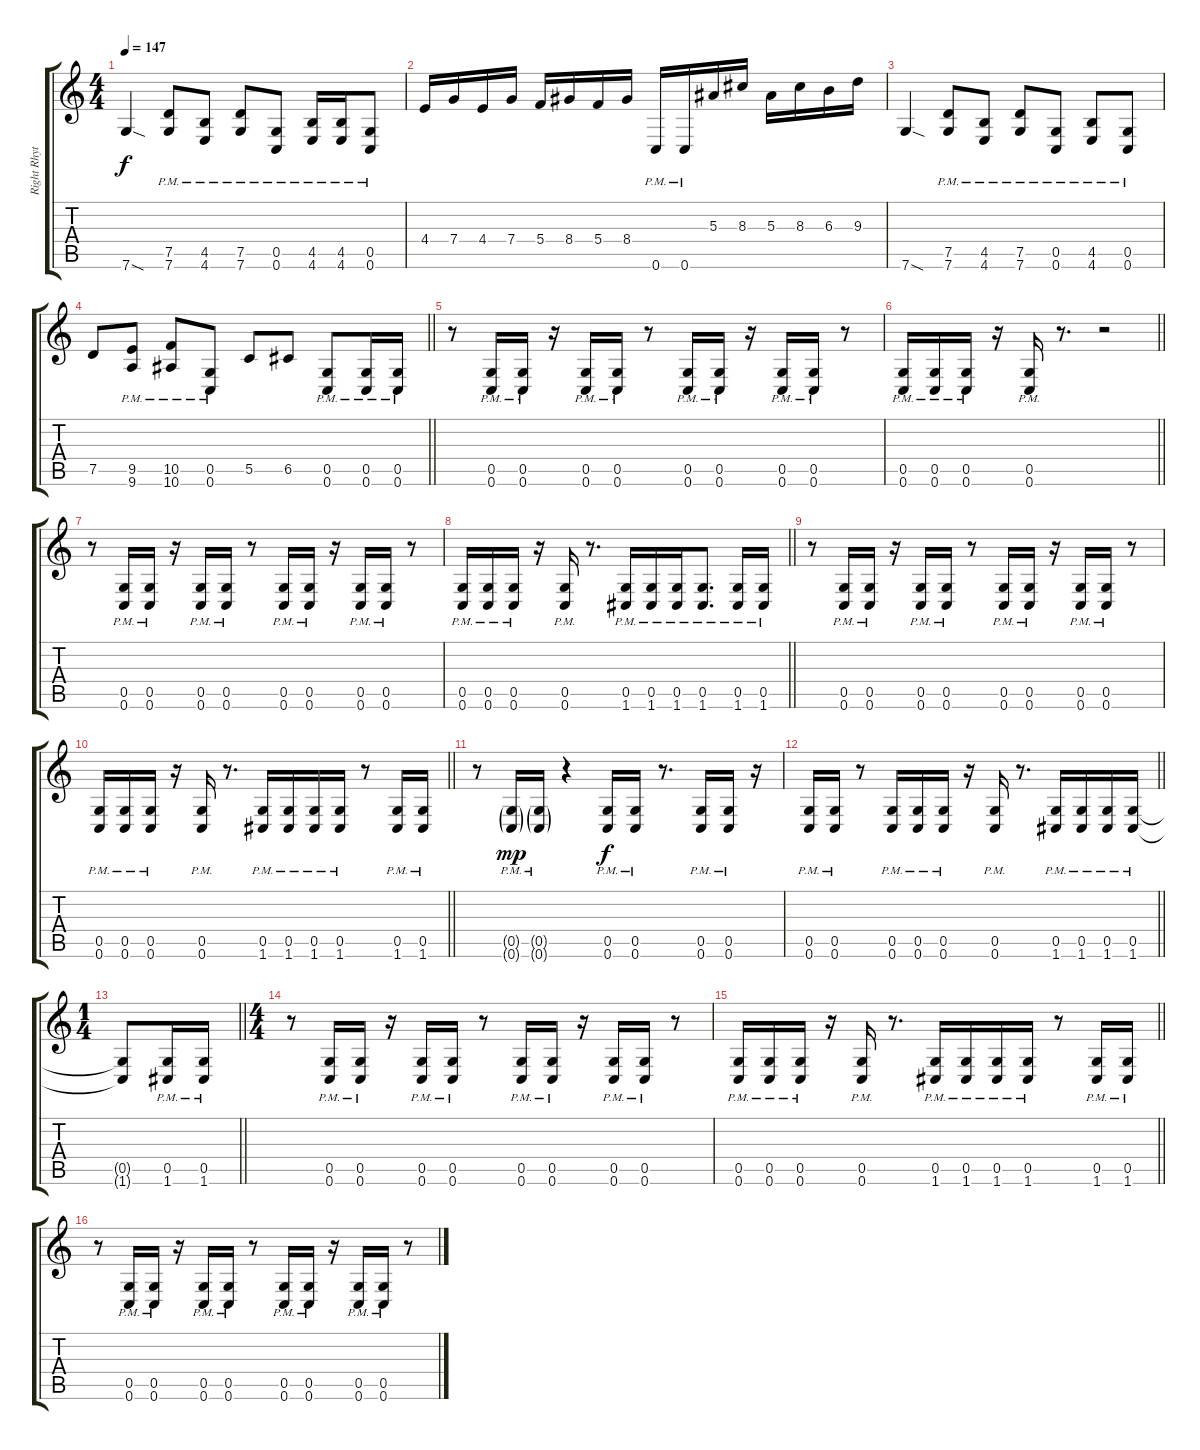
\track ("Right Rhythm" "Right Rhyt") {instrument distortionguitar}
\staff {score tabs}
\tuning (D4 A3 F3 C3 G2 C2) {hide}
\ts (4 4)
\tempo 147
\clef g2
\ks c
7.6{sod}.4{dy f} (7.5{pm} 7.6{pm}).8 (4.5{pm} 4.6{pm}).8 (7.5{pm} 7.6{pm}).8 (0.5{pm} 0.6{pm}).8 (4.5{pm} 4.6{pm}).16 (4.5{pm} 4.6{pm}).16 (0.5{pm} 0.6{pm}).8 |
4.4.16 7.4.16 4.4.16 7.4.16 5.4.16 8.4.16 5.4.16 8.4.16 0.6{pm}.16 0.6{pm}.16 5.3.16 8.3.16 5.3.16 8.3.16 6.3.16 9.3.16 |
7.6{sod}.4 (7.5{pm} 7.6{pm}).8 (4.5{pm} 4.6{pm}).8 (7.5{pm} 7.6{pm}).8 (0.5{pm} 0.6{pm}).8 (4.5{pm} 4.6{pm}).8 (0.5{pm} 0.6{pm}).8 |
\barLineRight lightlight
7.5.8 (9.5{pm} 9.6{pm}).8 (10.5{pm} 10.6{pm}).8 (0.5{pm} 0.6{pm}).8 5.5.8 6.5.8 (0.5{pm} 0.6{pm}).8 (0.5{pm} 0.6{pm}).16 (0.5{pm} 0.6{pm}).16 |
\section ("" "")
r.8 (0.5{pm} 0.6{pm}).16 (0.5{pm} 0.6{pm}).16 r.16 (0.5{pm} 0.6{pm}).16 (0.5{pm} 0.6{pm}).16 r.8 (0.5{pm} 0.6{pm}).16 (0.5{pm} 0.6{pm}).16 r.16 (0.5{pm} 0.6{pm}).16 (0.5{pm} 0.6{pm}).16 r.8 |
\barLineRight lightlight
(0.5{pm} 0.6{pm}).16 (0.5{pm} 0.6{pm}).16 (0.5{pm} 0.6{pm}).16 r.16 (0.5{pm} 0.6{pm}).16 r.8{d} r.2 |
r.8 (0.5{pm} 0.6{pm}).16 (0.5{pm} 0.6{pm}).16 r.16 (0.5{pm} 0.6{pm}).16 (0.5{pm} 0.6{pm}).16 r.8 (0.5{pm} 0.6{pm}).16 (0.5{pm} 0.6{pm}).16 r.16 (0.5{pm} 0.6{pm}).16 (0.5{pm} 0.6{pm}).16 r.8 |
\barLineRight lightlight
(0.5{pm} 0.6{pm}).16 (0.5{pm} 0.6{pm}).16 (0.5{pm} 0.6{pm}).16 r.16 (0.5{pm} 0.6{pm}).16 r.8{d} (0.5{pm} 1.6{pm}).16 (0.5{pm} 1.6{pm}).16 (0.5{pm} 1.6{pm}).16 (0.5{pm} 1.6{pm}).8{d} (0.5{pm} 1.6{pm}).16 (0.5{pm} 1.6{pm}).16 |
r.8 (0.5{pm} 0.6{pm}).16 (0.5{pm} 0.6{pm}).16 r.16 (0.5{pm} 0.6{pm}).16 (0.5{pm} 0.6{pm}).16 r.8 (0.5{pm} 0.6{pm}).16 (0.5{pm} 0.6{pm}).16 r.16 (0.5{pm} 0.6{pm}).16 (0.5{pm} 0.6{pm}).16 r.8 |
\barLineRight lightlight
(0.5{pm} 0.6{pm}).16 (0.5{pm} 0.6{pm}).16 (0.5{pm} 0.6{pm}).16 r.16 (0.5{pm} 0.6{pm}).16 r.8{d} (0.5{pm} 1.6{pm}).16 (0.5{pm} 1.6{pm}).16 (0.5{pm} 1.6{pm}).16 (0.5{pm} 1.6{pm}).16 r.8 (0.5{pm} 1.6{pm}).16 (0.5{pm} 1.6{pm}).16 |
r.8 (0.5{g pm} 0.6{g pm}).16{dy mp volume 0} (0.5{g pm} 0.6{g pm}).16 r.4 (0.5{pm} 0.6{pm}).16{dy f volume 16} (0.5{pm} 0.6{pm}).16 r.8{d} (0.5{pm} 0.6{pm}).16 (0.5{pm} 0.6{pm}).16 r.16 |
\barLineRight lightlight
(0.5{pm} 0.6{pm}).16 (0.5{pm} 0.6{pm}).16 r.8 (0.5{pm} 0.6{pm}).16 (0.5{pm} 0.6{pm}).16 (0.5{pm} 0.6{pm}).16 r.16 (0.5{pm} 0.6{pm}).16 r.8{d} (0.5{pm} 1.6{pm}).16 (0.5{pm} 1.6{pm}).16 (0.5{pm} 1.6{pm}).16 (0.5{pm} 1.6{pm}).16 |
\ts (1 4)
\barLineRight lightlight
(0.5{t} 1.6{t}).8 (0.5{pm} 1.6{pm}).16 (0.5{pm} 1.6{pm}).16 |
\ts (4 4)
\section ("" "")
r.8 (0.5{pm} 0.6{pm}).16 (0.5{pm} 0.6{pm}).16 r.16 (0.5{pm} 0.6{pm}).16 (0.5{pm} 0.6{pm}).16 r.8 (0.5{pm} 0.6{pm}).16 (0.5{pm} 0.6{pm}).16 r.16 (0.5{pm} 0.6{pm}).16 (0.5{pm} 0.6{pm}).16 r.8 |
\barLineRight lightlight
(0.5{pm} 0.6{pm}).16 (0.5{pm} 0.6{pm}).16 (0.5{pm} 0.6{pm}).16 r.16 (0.5{pm} 0.6{pm}).16 r.8{d} (0.5{pm} 1.6{pm}).16 (0.5{pm} 1.6{pm}).16 (0.5{pm} 1.6{pm}).16 (0.5{pm} 1.6{pm}).16 r.8 (0.5{pm} 1.6{pm}).16 (0.5{pm} 1.6{pm}).16 |
r.8 (0.5{pm} 0.6{pm}).16 (0.5{pm} 0.6{pm}).16 r.16 (0.5{pm} 0.6{pm}).16 (0.5{pm} 0.6{pm}).16 r.8 (0.5{pm} 0.6{pm}).16 (0.5{pm} 0.6{pm}).16 r.16 (0.5{pm} 0.6{pm}).16 (0.5{pm} 0.6{pm}).16 r.8
